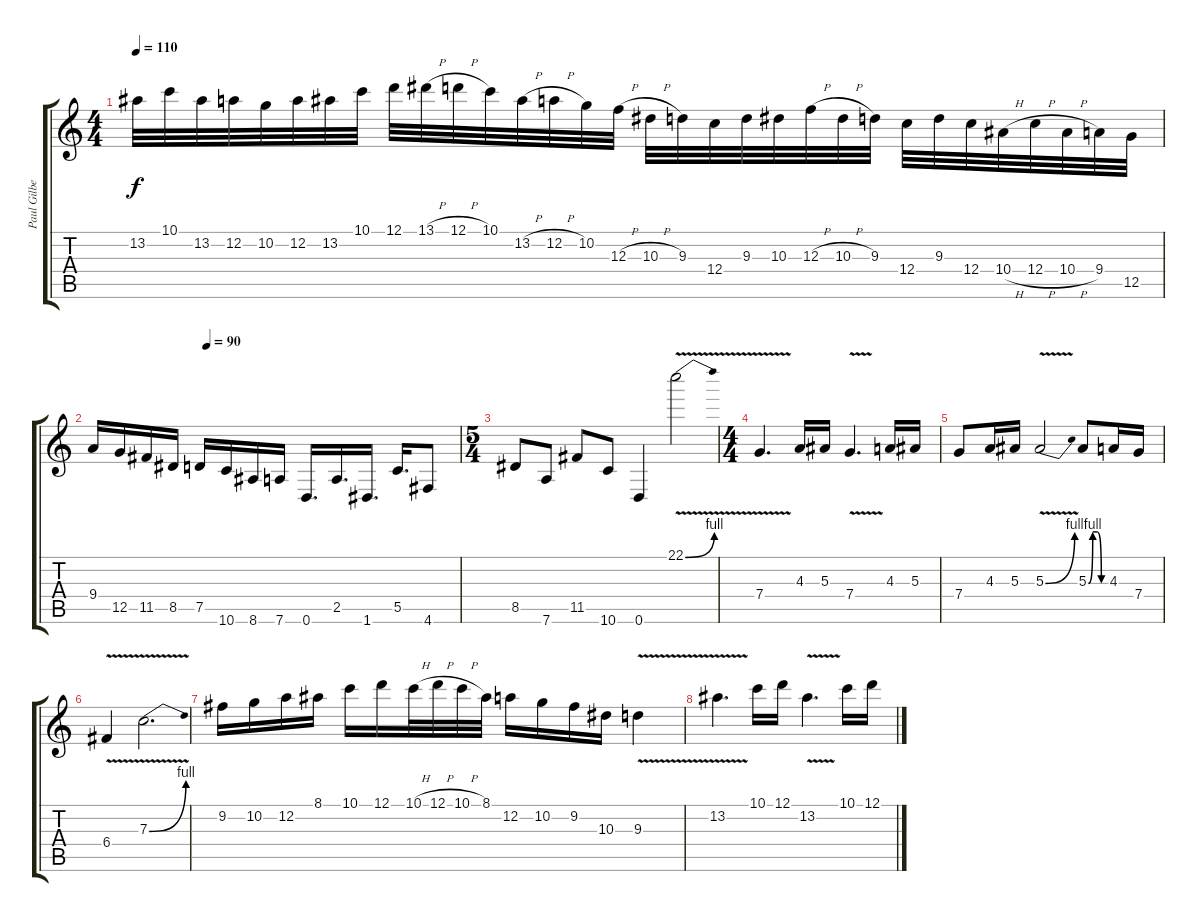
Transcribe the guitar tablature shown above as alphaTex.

\track ("Paul Gilbert (Lead Guitar)" "Paul Gilbe") {instrument distortionguitar}
\staff {score tabs}
\tuning (D4 A3 F3 C3 G2 D2) {hide}
\ts (4 4)
\tempo 110
\clef g2
\ks c
13.2.32{dy f} 10.1.32 13.2.32 12.2.32 10.2.32 12.2.32 13.2.32 10.1.32 12.1.32 13.1{h}.32 12.1{h}.32 10.1.32 13.2{h}.32 12.2{h}.32 10.2.32 12.3{h}.32 10.3{h}.32 9.3.32 12.4.32 9.3.32 10.3.32 12.3{h}.32 10.3{h}.32 9.3.32 12.4.32 9.3.32 12.4.32 10.4{h}.32 12.4{h}.32 10.4{h}.32 9.4.32 12.5.32 |
\tempo (90 0.3125)
9.4.16 12.5.16 11.5.16 8.5.16 7.5.16 10.6.16 8.6.16 7.6.16 0.6.16{d} 2.5.16{d} 1.6.16{d} 5.5.16{d} 4.6.8 |
\ts (5 4)
8.5.8 7.6.8 11.5.8 10.6.8 0.6.4 22.1{be (bend 0 0 60 4) v}.2 |
\ts (4 4)
7.4{v}.4{d} 4.3.16 5.3.16 7.4{v}.4{d} 4.3.16 5.3.16 |
7.4.8 4.3.16 5.3.16 5.3{be (bend 0 0 60 4) v}.2 5.3{be (custom 0 0 15 4 30 4 45 0 60 0)}.8 4.3.16 7.4.16 |
6.4{v}.4 7.3{be (bend 0 0 60 4) v}.2{d} |
9.2.16 10.2.16 12.2.16 8.1.16 10.1.16 12.1.16 10.1{h}.32 12.1{h}.32 10.1{h}.32 8.1.32 12.2.16 10.2.16 9.2.16 10.3.16 9.3{v}.4 |
13.2{v}.4{d} 10.1.16 12.1.16 13.2{v}.4{d} 10.1.16 12.1.16
